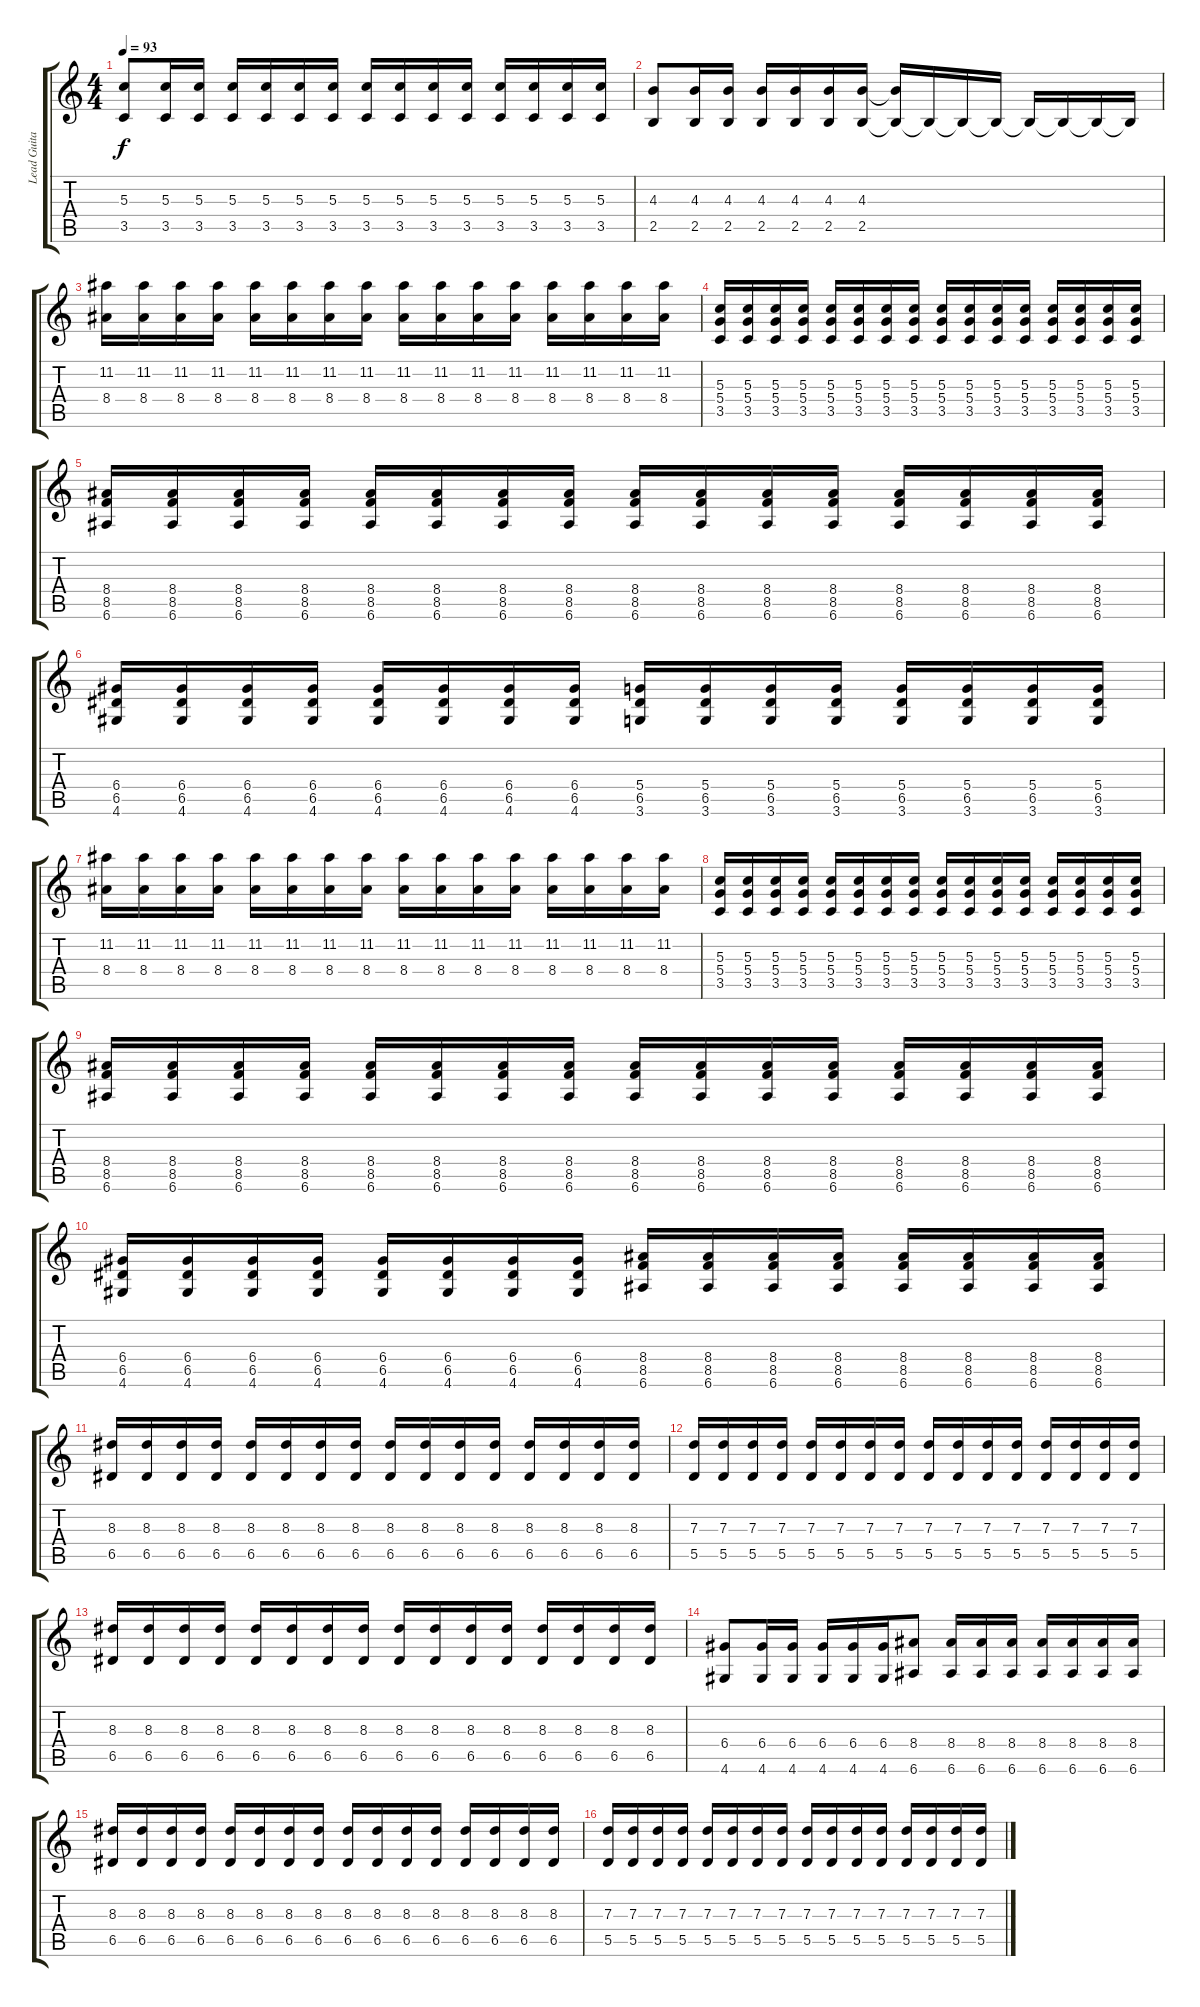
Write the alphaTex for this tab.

\track ("Lead Guitar" "Lead Guita") {instrument overdrivenguitar}
\staff {score tabs}
\tuning (E4 B3 G3 D3 A2 E2) {hide}
\ts (4 4)
\tempo 93
\clef g2
\ks c
(5.3 3.5).8{dy f} (5.3 3.5).16 (5.3 3.5).16 (5.3 3.5).16 (5.3 3.5).16 (5.3 3.5).16 (5.3 3.5).16 (5.3 3.5).16 (5.3 3.5).16 (5.3 3.5).16 (5.3 3.5).16 (5.3 3.5).16 (5.3 3.5).16 (5.3 3.5).16 (5.3 3.5).16 |
(4.3 2.5).8 (4.3 2.5).16 (4.3 2.5).16 (4.3 2.5).16 (4.3 2.5).16 (4.3 2.5).16 (4.3 2.5).16 (4.3{t} 2.5{t}).16 2.5{t}.16 2.5{t}.16 2.5{t}.16 2.5{t}.16 2.5{t}.16 2.5{t}.16 2.5{t}.16 |
(11.2 8.4).16 (11.2 8.4).16 (11.2 8.4).16 (11.2 8.4).16 (11.2 8.4).16 (11.2 8.4).16 (11.2 8.4).16 (11.2 8.4).16 (11.2 8.4).16 (11.2 8.4).16 (11.2 8.4).16 (11.2 8.4).16 (11.2 8.4).16 (11.2 8.4).16 (11.2 8.4).16 (11.2 8.4).16 |
(5.3 5.4 3.5).16 (5.3 5.4 3.5).16 (5.3 5.4 3.5).16 (5.3 5.4 3.5).16 (5.3 5.4 3.5).16 (5.3 5.4 3.5).16 (5.3 5.4 3.5).16 (5.3 5.4 3.5).16 (5.3 5.4 3.5).16 (5.3 5.4 3.5).16 (5.3 5.4 3.5).16 (5.3 5.4 3.5).16 (5.3 5.4 3.5).16 (5.3 5.4 3.5).16 (5.3 5.4 3.5).16 (5.3 5.4 3.5).16 |
(8.4 8.5 6.6).16 (8.4 8.5 6.6).16 (8.4 8.5 6.6).16 (8.4 8.5 6.6).16 (8.4 8.5 6.6).16 (8.4 8.5 6.6).16 (8.4 8.5 6.6).16 (8.4 8.5 6.6).16 (8.4 8.5 6.6).16 (8.4 8.5 6.6).16 (8.4 8.5 6.6).16 (8.4 8.5 6.6).16 (8.4 8.5 6.6).16 (8.4 8.5 6.6).16 (8.4 8.5 6.6).16 (8.4 8.5 6.6).16 |
(6.4 6.5 4.6).16 (6.4 6.5 4.6).16 (6.4 6.5 4.6).16 (6.4 6.5 4.6).16 (6.4 6.5 4.6).16 (6.4 6.5 4.6).16 (6.4 6.5 4.6).16 (6.4 6.5 4.6).16 (5.4 6.5 3.6).16 (5.4 6.5 3.6).16 (5.4 6.5 3.6).16 (5.4 6.5 3.6).16 (5.4 6.5 3.6).16 (5.4 6.5 3.6).16 (5.4 6.5 3.6).16 (5.4 6.5 3.6).16 |
(11.2 8.4).16 (11.2 8.4).16 (11.2 8.4).16 (11.2 8.4).16 (11.2 8.4).16 (11.2 8.4).16 (11.2 8.4).16 (11.2 8.4).16 (11.2 8.4).16 (11.2 8.4).16 (11.2 8.4).16 (11.2 8.4).16 (11.2 8.4).16 (11.2 8.4).16 (11.2 8.4).16 (11.2 8.4).16 |
(5.3 5.4 3.5).16 (5.3 5.4 3.5).16 (5.3 5.4 3.5).16 (5.3 5.4 3.5).16 (5.3 5.4 3.5).16 (5.3 5.4 3.5).16 (5.3 5.4 3.5).16 (5.3 5.4 3.5).16 (5.3 5.4 3.5).16 (5.3 5.4 3.5).16 (5.3 5.4 3.5).16 (5.3 5.4 3.5).16 (5.3 5.4 3.5).16 (5.3 5.4 3.5).16 (5.3 5.4 3.5).16 (5.3 5.4 3.5).16 |
(8.4 8.5 6.6).16 (8.4 8.5 6.6).16 (8.4 8.5 6.6).16 (8.4 8.5 6.6).16 (8.4 8.5 6.6).16 (8.4 8.5 6.6).16 (8.4 8.5 6.6).16 (8.4 8.5 6.6).16 (8.4 8.5 6.6).16 (8.4 8.5 6.6).16 (8.4 8.5 6.6).16 (8.4 8.5 6.6).16 (8.4 8.5 6.6).16 (8.4 8.5 6.6).16 (8.4 8.5 6.6).16 (8.4 8.5 6.6).16 |
(6.4 6.5 4.6).16 (6.4 6.5 4.6).16 (6.4 6.5 4.6).16 (6.4 6.5 4.6).16 (6.4 6.5 4.6).16 (6.4 6.5 4.6).16 (6.4 6.5 4.6).16 (6.4 6.5 4.6).16 (8.4 8.5 6.6).16 (8.4 8.5 6.6).16 (8.4 8.5 6.6).16 (8.4 8.5 6.6).16 (8.4 8.5 6.6).16 (8.4 8.5 6.6).16 (8.4 8.5 6.6).16 (8.4 8.5 6.6).16 |
(8.3 6.5).16 (8.3 6.5).16 (8.3 6.5).16 (8.3 6.5).16 (8.3 6.5).16 (8.3 6.5).16 (8.3 6.5).16 (8.3 6.5).16 (8.3 6.5).16 (8.3 6.5).16 (8.3 6.5).16 (8.3 6.5).16 (8.3 6.5).16 (8.3 6.5).16 (8.3 6.5).16 (8.3 6.5).16 |
(7.3 5.5).16 (7.3 5.5).16 (7.3 5.5).16 (7.3 5.5).16 (7.3 5.5).16 (7.3 5.5).16 (7.3 5.5).16 (7.3 5.5).16 (7.3 5.5).16 (7.3 5.5).16 (7.3 5.5).16 (7.3 5.5).16 (7.3 5.5).16 (7.3 5.5).16 (7.3 5.5).16 (7.3 5.5).16 |
(8.3 6.5).16 (8.3 6.5).16 (8.3 6.5).16 (8.3 6.5).16 (8.3 6.5).16 (8.3 6.5).16 (8.3 6.5).16 (8.3 6.5).16 (8.3 6.5).16 (8.3 6.5).16 (8.3 6.5).16 (8.3 6.5).16 (8.3 6.5).16 (8.3 6.5).16 (8.3 6.5).16 (8.3 6.5).16 |
(6.4 4.6).8 (6.4 4.6).16 (6.4 4.6).16 (6.4 4.6).16 (6.4 4.6).16 (6.4 4.6).16 (8.4 6.6).8 (8.4 6.6).16 (8.4 6.6).16 (8.4 6.6).16 (8.4 6.6).16 (8.4 6.6).16 (8.4 6.6).16 (8.4 6.6).16 |
(8.3 6.5).16 (8.3 6.5).16 (8.3 6.5).16 (8.3 6.5).16 (8.3 6.5).16 (8.3 6.5).16 (8.3 6.5).16 (8.3 6.5).16 (8.3 6.5).16 (8.3 6.5).16 (8.3 6.5).16 (8.3 6.5).16 (8.3 6.5).16 (8.3 6.5).16 (8.3 6.5).16 (8.3 6.5).16 |
(7.3 5.5).16 (7.3 5.5).16 (7.3 5.5).16 (7.3 5.5).16 (7.3 5.5).16 (7.3 5.5).16 (7.3 5.5).16 (7.3 5.5).16 (7.3 5.5).16 (7.3 5.5).16 (7.3 5.5).16 (7.3 5.5).16 (7.3 5.5).16 (7.3 5.5).16 (7.3 5.5).16 (7.3 5.5).16
